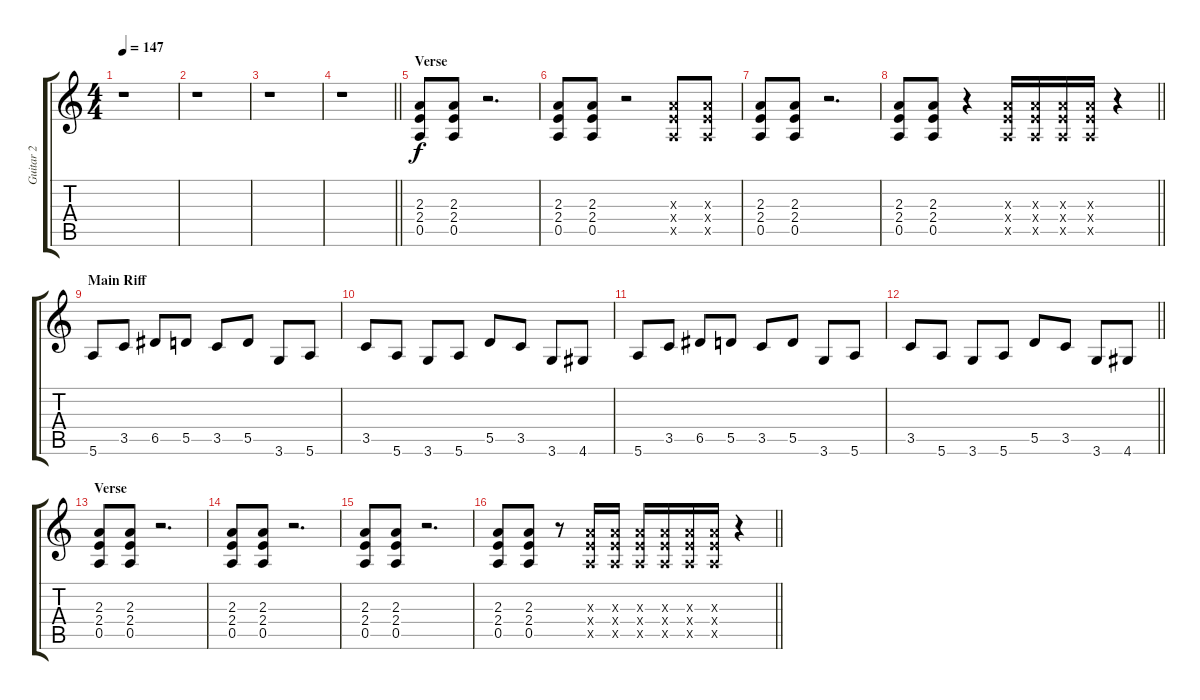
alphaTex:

\track ("Guitar 2" "Guitar 2") {instrument overdrivenguitar}
\staff {score tabs}
\tuning (E4 B3 G3 D3 A2 E2) {hide}
\ts (4 4)
\tempo 147
\clef g2
\ks c
r.1{dy f} |
r.1 |
r.1 |
\barLineRight lightlight
r.1 |
\section ("" "Verse")
(2.3 2.4 0.5).8 (2.3 2.4 0.5).8 r.2{d} |
(2.3 2.4 0.5).8 (2.3 2.4 0.5).8 r.2 (2.3{x} 2.4{x} 0.5{x}).8 (2.3{x} 2.4{x} 0.5{x}).8 |
(2.3 2.4 0.5).8 (2.3 2.4 0.5).8 r.2{d} |
\barLineRight lightlight
(2.3 2.4 0.5).8 (2.3 2.4 0.5).8 r.4 (2.3{x} 2.4{x} 0.5{x}).16 (2.3{x} 2.4{x} 0.5{x}).16 (2.3{x} 2.4{x} 0.5{x}).16 (2.3{x} 2.4{x} 0.5{x}).16 r.4 |
\section ("" "Main Riff")
5.6.8 3.5.8 6.5.8 5.5.8 3.5.8 5.5.8 3.6.8 5.6.8 |
3.5.8 5.6.8 3.6.8 5.6.8 5.5.8 3.5.8 3.6.8 4.6.8 |
5.6.8 3.5.8 6.5.8 5.5.8 3.5.8 5.5.8 3.6.8 5.6.8 |
\barLineRight lightlight
3.5.8 5.6.8 3.6.8 5.6.8 5.5.8 3.5.8 3.6.8 4.6.8 |
\section ("" "Verse")
(2.3 2.4 0.5).8 (2.3 2.4 0.5).8 r.2{d} |
(2.3 2.4 0.5).8 (2.3 2.4 0.5).8 r.2{d} |
(2.3 2.4 0.5).8 (2.3 2.4 0.5).8 r.2{d} |
\barLineRight lightlight
(2.3 2.4 0.5).8 (2.3 2.4 0.5).8 r.8 (2.3{x} 2.4{x} 0.5{x}).16 (2.3{x} 2.4{x} 0.5{x}).16 (2.3{x} 2.4{x} 0.5{x}).16 (2.3{x} 2.4{x} 0.5{x}).16 (2.3{x} 2.4{x} 0.5{x}).16 (2.3{x} 2.4{x} 0.5{x}).16 r.4
